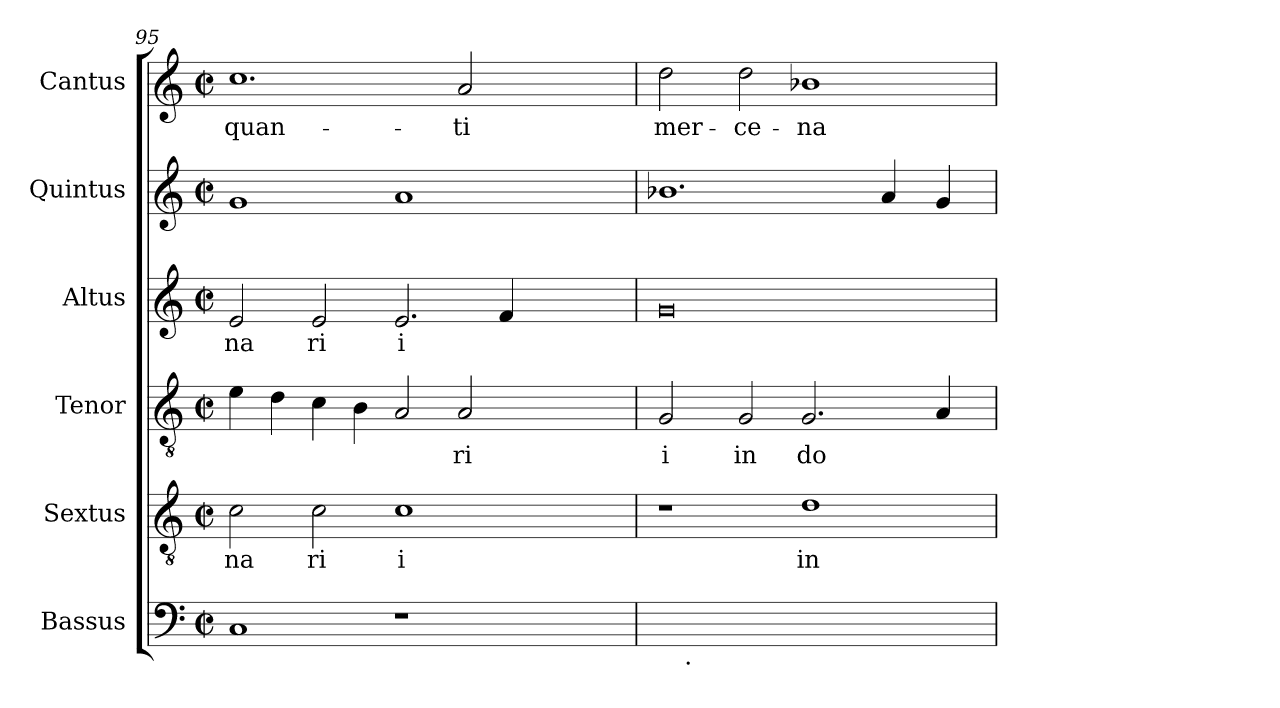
**kern	**kern	**text	**kern	**text	**kern	**text	**kern	**kern	**text
*part6	*part5	*part5	*part4	*part4	*part3	*part3	*part2	*part1	*part1
*staff6	*staff5	*staff5	*staff4	*staff4	*staff3	*staff3	*staff2	*staff1	*staff1
*I"Bassus	*I"Sextus	*	*I"Tenor	*	*I"Altus	*	*I"Quintus	*I"Cantus	*
*clefF4	*clefGv2	*	*clefGv2	*	*clefG2	*	*clefG2	*clefG2	*
*M2/2	*M2/2	*	*M2/2	*	*M2/2	*	*M2/2	*M2/2	*
*met(c|)	*met(c|)	*	*met(c|)	*	*met(c|)	*	*met(c|)	*met(c|)	*
=95	=95	=95	=95	=95	=95	=95	=95	=95	=95
!	!	!LO:LY:b:cj	!	!	!	!LO:LY:b:cj	!	!	!LO:LY:b:cj
1C	2c\	na	4e\	.	2e/	na	1g	1.cc	quan-
.	.	.	4d\	.	.	.	.	.	.
!	!	!LO:LY:b:cj	!	!	!	!LO:LY:b:cj	!	!	!
.	2c\	ri	4c\	.	2e/	ri	.	.	.
.	.	.	4B\	.	.	.	.	.	.
!LO:N:vis=1	!	!LO:LY:b:cj	!	!	!	!LO:LY:b:rj	!	!	!
0r	1c	i	2A/	.	2.e/	i	1a	.	.
!	!	!	!	!LO:LY:b:cj	!	!	!	!	!LO:LY:b:cj
.	.	.	2A/	ri	.	.	.	2a/	-ti
.	.	.	.	.	4f/	.	.	.	.
.	1ryy	.	1ryy	.	1ryy	.	1ryy	1ryy	.
=96	=96	=96	=96	=96	=96	=96	=96	=96	=96
!	!	!	!	!LO:LY:b:cj	!	!	!	!	!LO:LY:b:cj
16..ryy	1r	.	2G/	i	0g	.	1.b-X	2dd\	mer-
!LO:TX:b:t=.	!	!	!	!	!	!	!	!	!
1ryy	.	.	.	.	.	.	.	.	.
!	!	!	!	!LO:LY:b:cj	!	!	!	!	!LO:LY:b:cj
.	.	.	2G/	in	.	.	.	2dd\	-ce-
!	!	!LO:LY:b:cj	!	!LO:LY:b:cj	!	!	!	!	!LO:LY:b:cj
.	1d	in	2.G/	do	.	.	.	1b-X	-na-
2ryy	.	.	.	.	.	.	.	.	.
.	.	.	.	.	.	.	4a/	.	.
4ryy	.	.	.	.	.	.	.	.	.
.	.	.	4A/	.	.	.	4g/	.	.
8ryy	.	.	.	.	.	.	.	.	.
64ryy	.	.	.	.	.	.	.	.	.
=	=	=	=	=	=	=	=	=	=
*-	*-	*-	*-	*-	*-	*-	*-	*-	*-
